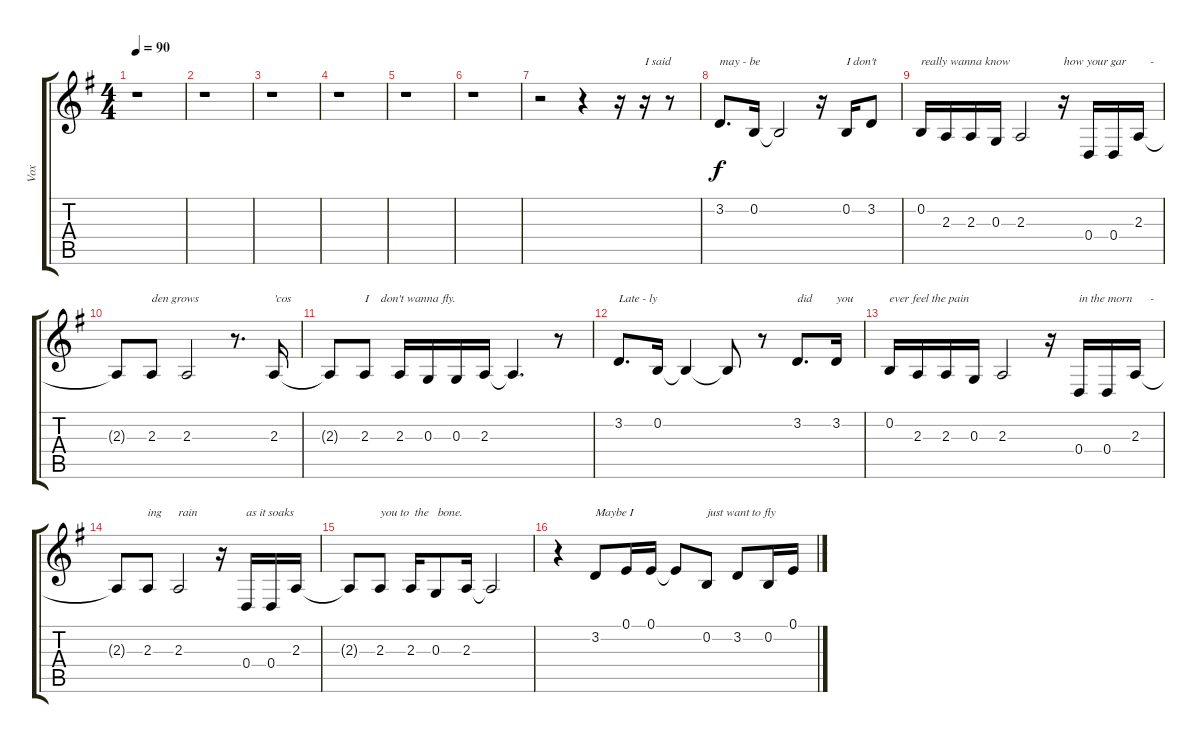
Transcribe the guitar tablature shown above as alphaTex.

\track ("Vox" "Vox") {instrument tenorsax}
\staff {score tabs}
\tuning (E4 B3 G3 D3 A2 E2) {hide}
\ts (4 4)
\tempo 90
\clef g2
\ks g
r.1{dy f} |
r.1 |
r.1 |
r.1 |
r.1 |
r.1 |
r.2 r.4 r.16 r.16{txt "I said"} r.8 |
3.2.8{d txt "may - be"} 0.2.16 0.2{t}.2 r.16 0.2.16{txt "I don't"} 3.2.8 |
0.2.16{txt "really wanna know"} 2.3.16 2.3.16 0.3.16 2.3.2 r.16{txt "how your gar        -"} 0.4.16 0.4.16 2.3.16 |
2.3{t}.8 2.3.8{txt "den grows"} 2.3.2 r.8{d} 2.3.16{txt "'cos"} |
2.3{t}.8 2.3.8{txt "I    don't wanna fly."} 2.3.16 0.3.16 0.3.16 2.3.16 2.3{t}.4{d} r.8 |
3.2.8{d txt "Late - ly"} 0.2.16 0.2{t}.4 0.2{t}.8 r.8 3.2.8{d txt "did"} 3.2.16{txt "you"} |
0.2.16{txt "ever feel the pain"} 2.3.16 2.3.16 0.3.16 2.3.2 r.16 0.4.16{txt "in the morn      -"} 0.4.16 2.3.16 |
2.3{t}.8 2.3.8{txt "ing"} 2.3.2{txt "rain"} r.16 0.4.16{txt "as it soaks"} 0.4.16 2.3.16 |
2.3{t}.8 2.3.8{txt "you to  the   bone."} 2.3.16 0.3.8 2.3.16 2.3{t}.2 |
r.4 3.2.8{txt "Maybe I"} 0.1.16 0.1.16 0.1{t}.8 0.2.8{txt "just want to fly"} 3.2.8 0.2.16 0.1.16
